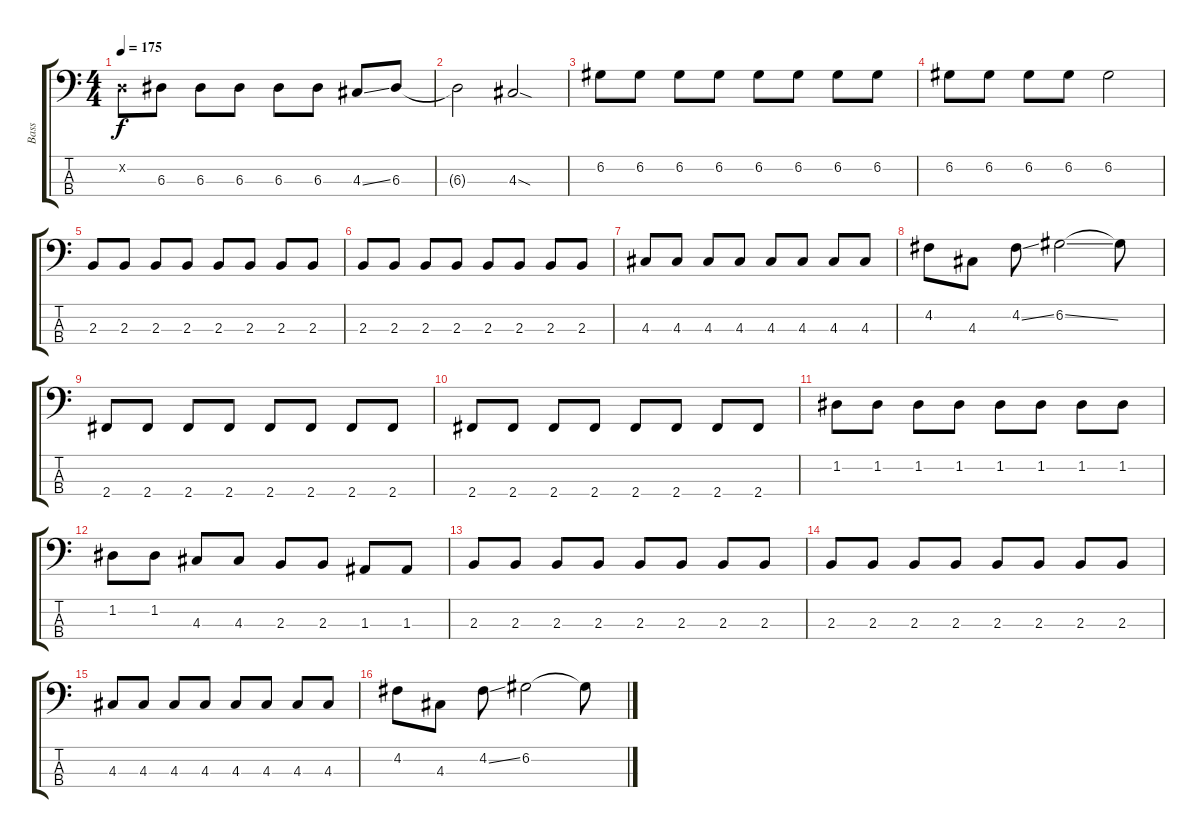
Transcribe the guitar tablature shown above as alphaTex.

\track ("Bass" "Bass") {instrument electricbasspick}
\staff {score tabs}
\tuning (G2 D2 A1 E1) {hide}
\ts (4 4)
\tempo 175
\clef f4
\ks c
0.2{x}.8{dy f} 6.3.8 6.3.8 6.3.8 6.3.8 6.3.8 4.3{ss}.8 6.3.8 |
6.3{t}.2 4.3{sod}.2 |
6.2.8 6.2.8 6.2.8 6.2.8 6.2.8 6.2.8 6.2.8 6.2.8 |
6.2.8 6.2.8 6.2.8 6.2.8 6.2.2 |
2.3.8 2.3.8 2.3.8 2.3.8 2.3.8 2.3.8 2.3.8 2.3.8 |
2.3.8 2.3.8 2.3.8 2.3.8 2.3.8 2.3.8 2.3.8 2.3.8 |
4.3.8 4.3.8 4.3.8 4.3.8 4.3.8 4.3.8 4.3.8 4.3.8 |
4.2.8 4.3.8 4.2{ss}.8 6.2{ss}.2 6.2{t}.8 |
2.4.8 2.4.8 2.4.8 2.4.8 2.4.8 2.4.8 2.4.8 2.4.8 |
2.4.8 2.4.8 2.4.8 2.4.8 2.4.8 2.4.8 2.4.8 2.4.8 |
1.2.8 1.2.8 1.2.8 1.2.8 1.2.8 1.2.8 1.2.8 1.2.8 |
1.2.8 1.2.8 4.3.8 4.3.8 2.3.8 2.3.8 1.3.8 1.3.8 |
2.3.8 2.3.8 2.3.8 2.3.8 2.3.8 2.3.8 2.3.8 2.3.8 |
2.3.8 2.3.8 2.3.8 2.3.8 2.3.8 2.3.8 2.3.8 2.3.8 |
4.3.8 4.3.8 4.3.8 4.3.8 4.3.8 4.3.8 4.3.8 4.3.8 |
4.2.8 4.3.8 4.2{ss}.8 6.2.2 6.2{t}.8
